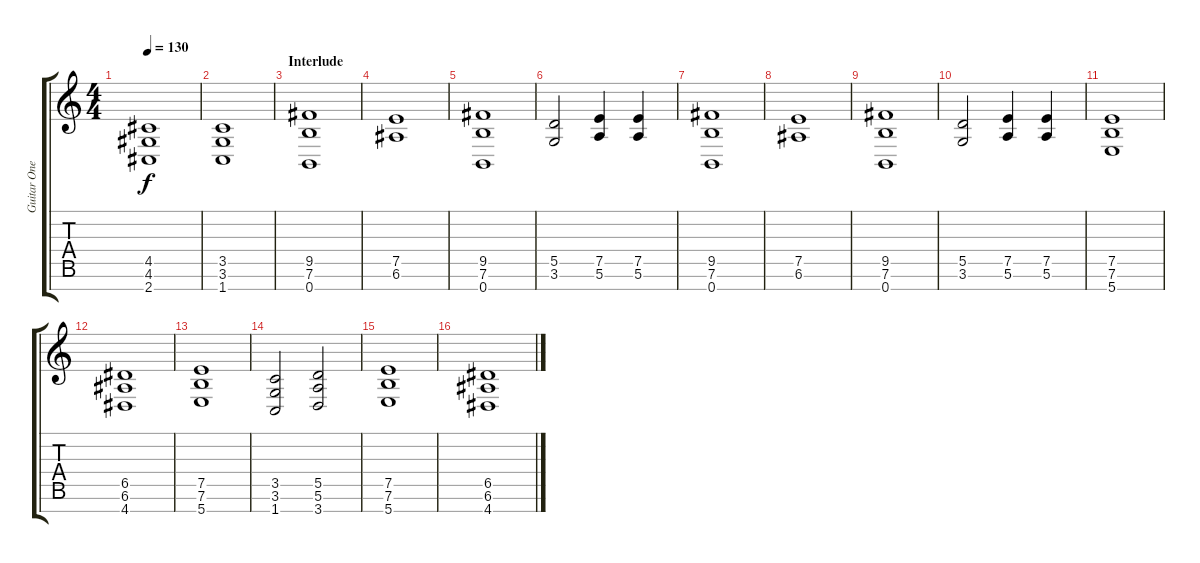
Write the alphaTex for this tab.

\track ("Guitar One" "Guitar One") {instrument distortionguitar}
\staff {score tabs}
\tuning (E4 B3 G3 D3 A2 E2 B1) {hide}
\ts (4 4)
\tempo 130
\clef g2
\ks c
(4.5 4.6 2.7).1{dy f} |
(3.5 3.6 1.7).1 |
\section ("" "Interlude")
(9.5 7.6 0.7).1 |
(7.5 6.6).1 |
(9.5 7.6 0.7).1 |
(5.5 3.6).2 (7.5 5.6).4 (7.5 5.6).4 |
(9.5 7.6 0.7).1 |
(7.5 6.6).1 |
(9.5 7.6 0.7).1 |
(5.5 3.6).2 (7.5 5.6).4 (7.5 5.6).4 |
(7.5 7.6 5.7).1 |
(6.5 6.6 4.7).1 |
(7.5 7.6 5.7).1 |
(3.5 3.6 1.7).2 (5.5 5.6 3.7).2 |
(7.5 7.6 5.7).1 |
(6.5 6.6 4.7).1
